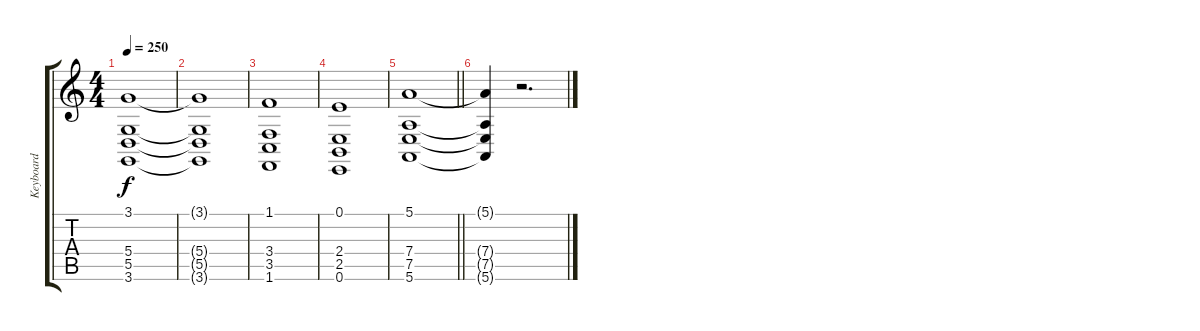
\track ("Keyboard" "Keyboard") {instrument stringensemble1}
\staff {score tabs}
\tuning (E4 B3 G3 D3 A2 E2) {hide}
\ts (4 4)
\tempo 250
\clef g2
\ks c
(3.1 5.4 5.5 3.6).1{dy f} |
(3.1{t} 5.4{t} 5.5{t} 3.6{t}).1 |
(1.1 3.4 3.5 1.6).1 |
(0.1 2.4 2.5 0.6).1 |
\barLineRight lightlight
(5.1 7.4 7.5 5.6).1 |
(5.1{t} 7.4{t} 7.5{t} 5.6{t}).4 r.2{d}
